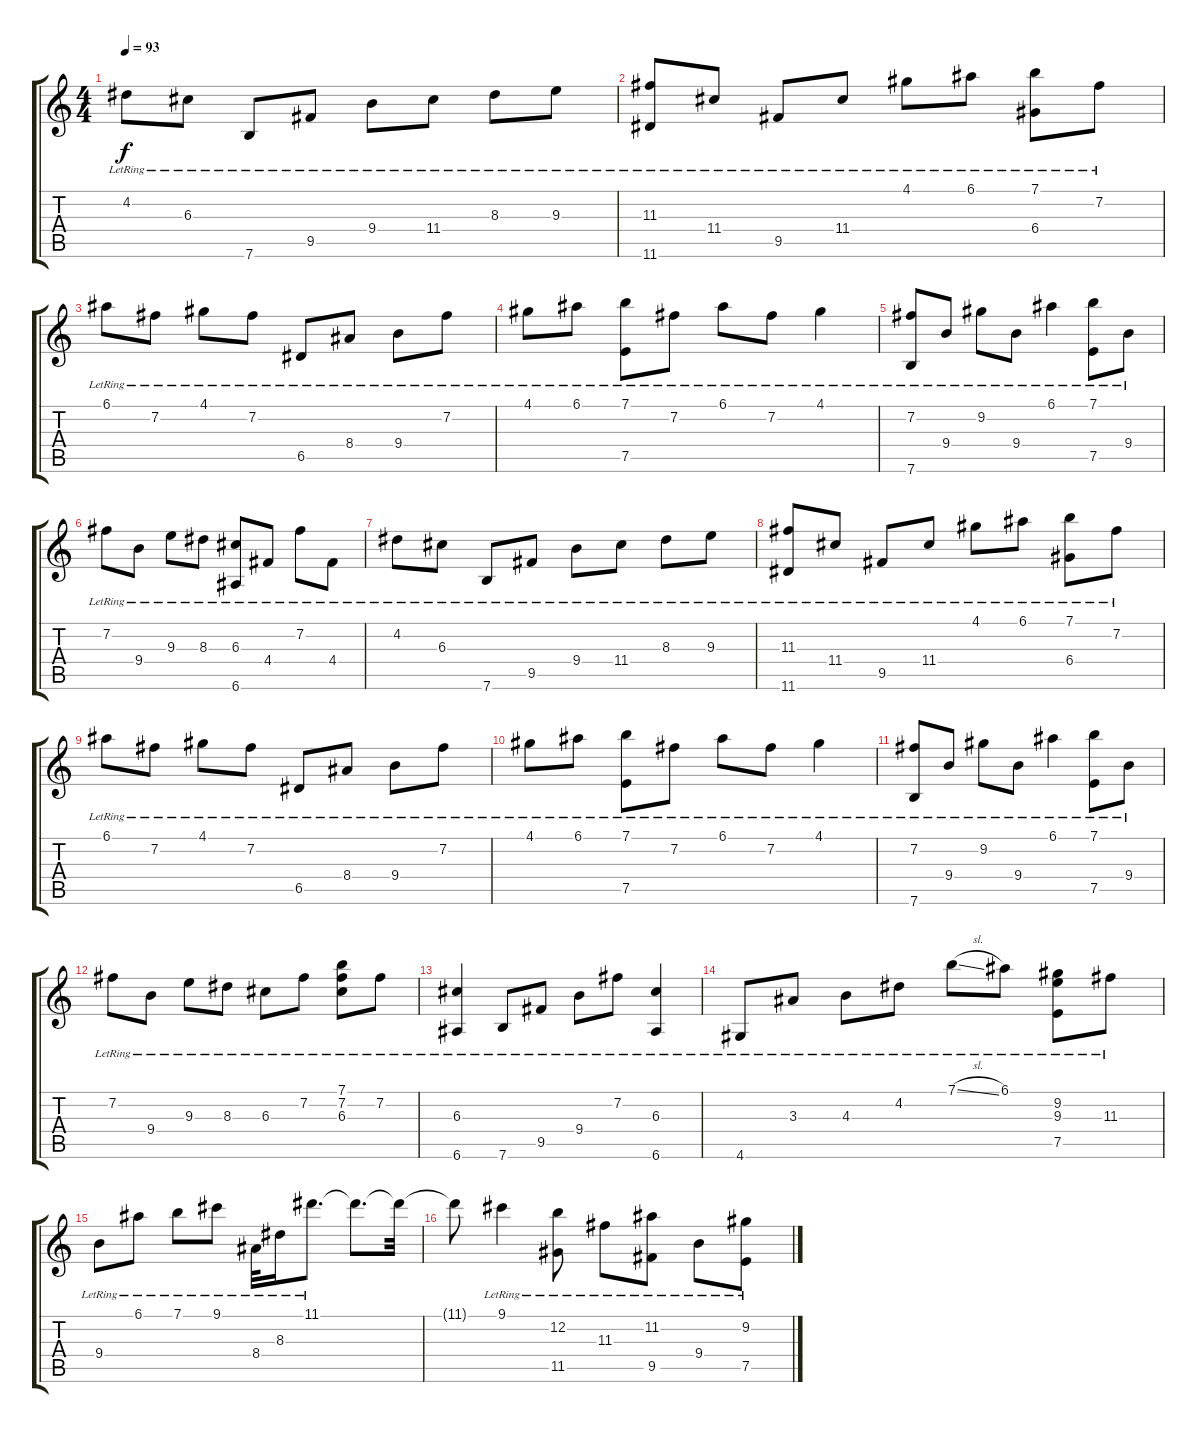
\track "" {instrument acousticguitarsteel}
\staff {score tabs}
\tuning (E4 B3 G3 D3 A2 E2) {hide}
\ts (4 4)
\tempo 93
\clef g2
\ks c
4.2{lr}.8{dy f instrument acousticguitarsteel} 6.3{lr}.8 7.6{lr}.8 9.5{lr}.8 9.4{lr}.8 11.4{lr}.8 8.3{lr}.8 9.3{lr}.8 |
(11.3{lr} 11.6{lr}).8 11.4{lr}.8 9.5{lr}.8 11.4{lr}.8 4.1{lr}.8 6.1{lr}.8 (7.1{lr} 6.4{lr}).8 7.2{lr}.8 |
6.1{lr}.8 7.2{lr}.8 4.1{lr}.8 7.2{lr}.8 6.5{lr}.8 8.4{lr}.8 9.4{lr}.8 7.2{lr}.8 |
4.1{lr}.8 6.1{lr}.8 (7.1{lr} 7.5{lr}).8 7.2{lr}.8 6.1{lr}.8 7.2{lr}.8 4.1{lr}.4 |
(7.2{lr} 7.6{lr}).8 9.4{lr}.8 9.2{lr}.8 9.4{lr}.8 6.1{lr}.4 (7.1{lr} 7.5{lr}).8 9.4{lr}.8 |
7.2{lr}.8 9.4{lr}.8 9.3{lr}.8 8.3{lr}.8 (6.3{lr} 6.6{lr}).8 4.4{lr}.8 7.2{lr}.8 4.4{lr}.8 |
4.2{lr}.8 6.3{lr}.8 7.6{lr}.8 9.5{lr}.8 9.4{lr}.8 11.4{lr}.8 8.3{lr}.8 9.3{lr}.8 |
(11.3{lr} 11.6{lr}).8 11.4{lr}.8 9.5{lr}.8 11.4{lr}.8 4.1{lr}.8 6.1{lr}.8 (7.1{lr} 6.4{lr}).8 7.2{lr}.8 |
6.1{lr}.8 7.2{lr}.8 4.1{lr}.8 7.2{lr}.8 6.5{lr}.8 8.4{lr}.8 9.4{lr}.8 7.2{lr}.8 |
4.1{lr}.8 6.1{lr}.8 (7.1{lr} 7.5{lr}).8 7.2{lr}.8 6.1{lr}.8 7.2{lr}.8 4.1{lr}.4 |
(7.2{lr} 7.6{lr}).8 9.4{lr}.8 9.2{lr}.8 9.4{lr}.8 6.1{lr}.4 (7.1{lr} 7.5{lr}).8 9.4{lr}.8 |
7.2{lr}.8 9.4{lr}.8 9.3{lr}.8 8.3{lr}.8 6.3{lr}.8 7.2{lr}.8 (7.1{lr} 7.2{lr} 6.3{lr}).8 7.2{lr}.8 |
(6.3{lr} 6.6{lr}).4 7.6{lr}.8 9.5{lr}.8 9.4{lr}.8 7.2{lr}.8 (6.3{lr} 6.6{lr}).4 |
4.6{lr}.8 3.3{lr}.8 4.3{lr}.8 4.2{lr}.8 7.1{sl lr}.8 6.1{lr}.8 (9.2{lr} 9.3{lr} 7.5{lr}).8 11.3{lr}.8 |
9.4{lr}.8 6.1{lr}.8 7.1{lr}.8 9.1{lr}.8 8.4{lr}.32 8.3{lr}.16 11.1{lr}.8{d} 11.1{t}.8{d} 11.1{t}.32 |
11.1{t}.8{volume 11} 9.1{lr}.4 (12.2{lr} 11.5{lr}).8{volume 16} 11.3{lr}.8 (11.2{lr} 9.5{lr}).8 9.4{lr}.8 (9.2{lr} 7.5{lr}).8
